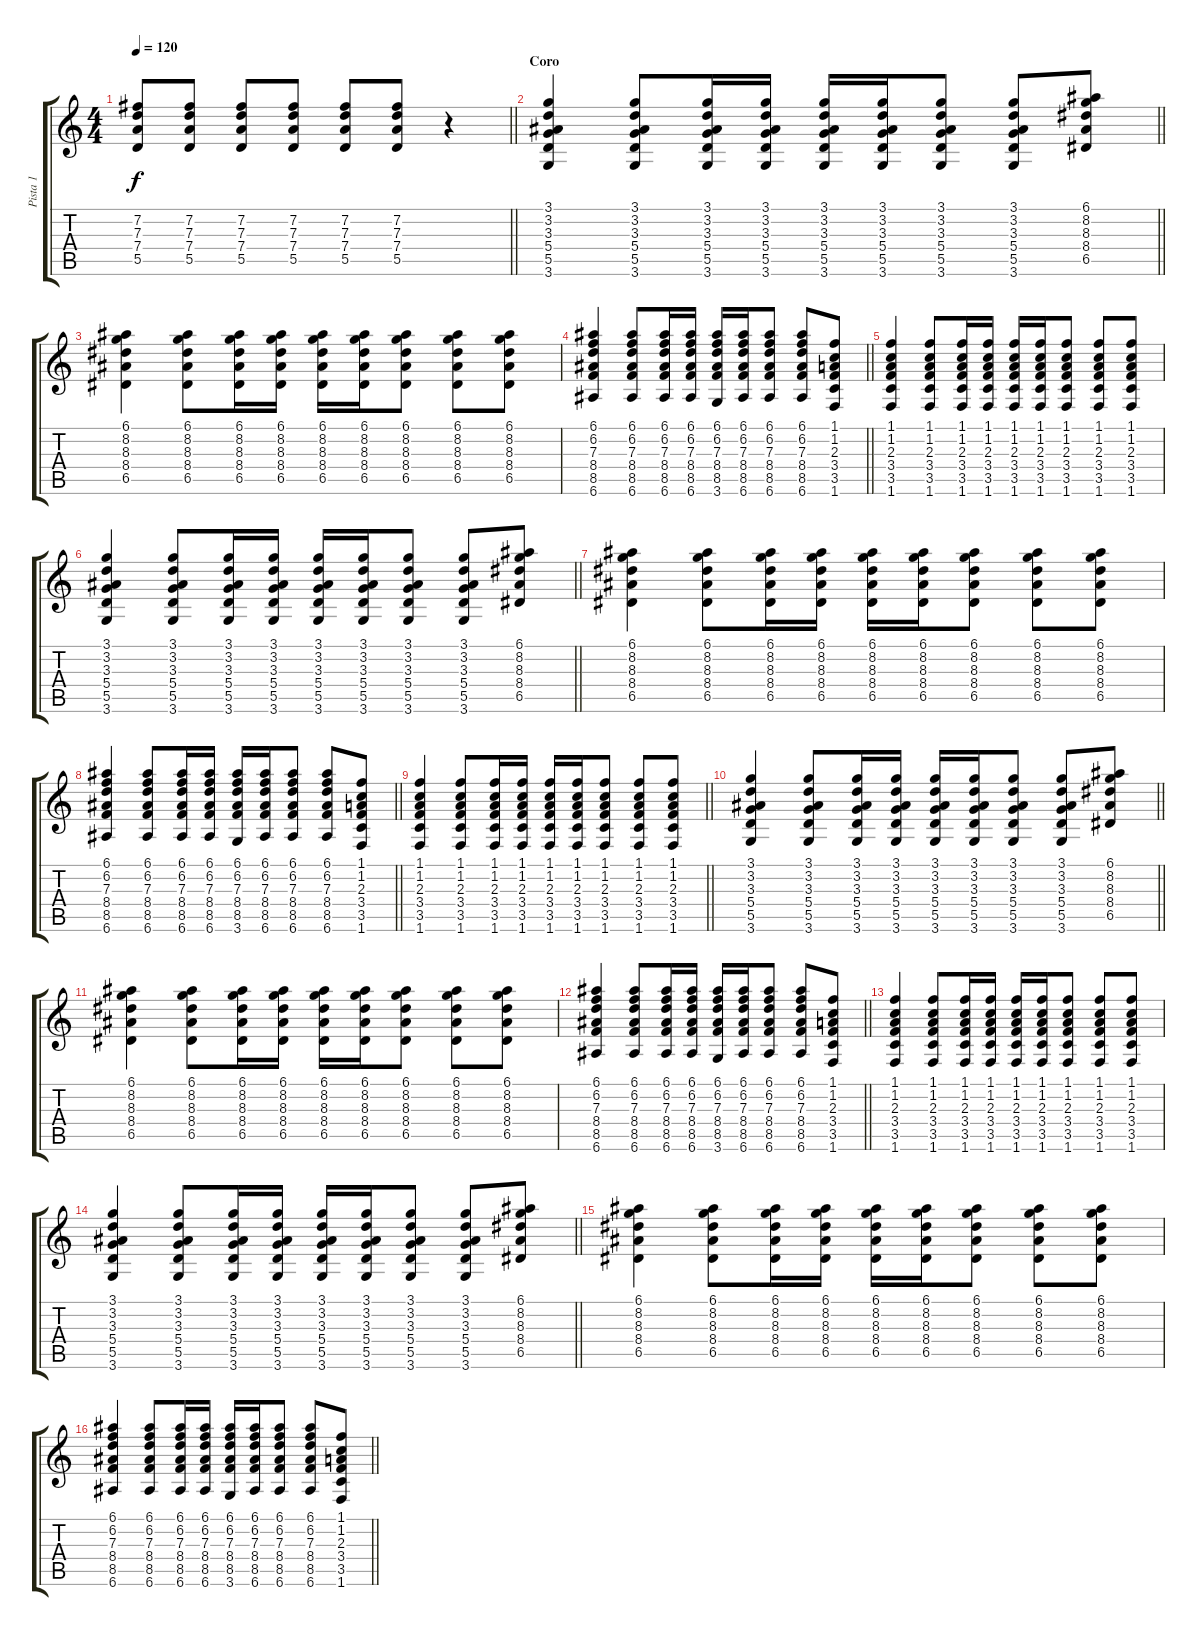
\track ("Pista 1" "Pista 1") {instrument electricguitarmuted}
\staff {score tabs}
\tuning (E4 B3 G3 D3 A2 E2) {hide}
\ts (4 4)
\tempo 120
\clef g2
\barLineRight lightlight
\ks c
(7.2 7.3 7.4 5.5).8{dy f} (7.2 7.3 7.4 5.5).8 (7.2 7.3 7.4 5.5).8 (7.2 7.3 7.4 5.5).8 (7.2 7.3 7.4 5.5).8 (7.2 7.3 7.4 5.5).8 r.4 |
\section ("" "Coro")
\barLineRight lightlight
(3.1 3.2 3.3 5.4 5.5 3.6).4 (3.1 3.2 3.3 5.4 5.5 3.6).8 (3.1 3.2 3.3 5.4 5.5 3.6).16 (3.1 3.2 3.3 5.4 5.5 3.6).16 (3.1 3.2 3.3 5.4 5.5 3.6).16 (3.1 3.2 3.3 5.4 5.5 3.6).16 (3.1 3.2 3.3 5.4 5.5 3.6).8 (3.1 3.2 3.3 5.4 5.5 3.6).8 (6.1 8.2 8.3 8.4 6.5).8 |
(6.1 8.2 8.3 8.4 6.5).4 (6.1 8.2 8.3 8.4 6.5).8 (6.1 8.2 8.3 8.4 6.5).16 (6.1 8.2 8.3 8.4 6.5).16 (6.1 8.2 8.3 8.4 6.5).16 (6.1 8.2 8.3 8.4 6.5).16 (6.1 8.2 8.3 8.4 6.5).8 (6.1 8.2 8.3 8.4 6.5).8 (6.1 8.2 8.3 8.4 6.5).8 |
\barLineRight lightlight
(6.1 6.2 7.3 8.4 8.5 6.6).4 (6.1 6.2 7.3 8.4 8.5 6.6).8 (6.1 6.2 7.3 8.4 8.5 6.6).16 (6.1 6.2 7.3 8.4 8.5 6.6).16 (6.1 6.2 7.3 8.4 8.5 3.6).16 (6.1 6.2 7.3 8.4 8.5 6.6).16 (6.1 6.2 7.3 8.4 8.5 6.6).8 (6.1 6.2 7.3 8.4 8.5 6.6).8 (1.1 1.2 2.3 3.4 3.5 1.6).8 |
(1.1 1.2 2.3 3.4 3.5 1.6).4 (1.1 1.2 2.3 3.4 3.5 1.6).8 (1.1 1.2 2.3 3.4 3.5 1.6).16 (1.1 1.2 2.3 3.4 3.5 1.6).16 (1.1 1.2 2.3 3.4 3.5 1.6).16 (1.1 1.2 2.3 3.4 3.5 1.6).16 (1.1 1.2 2.3 3.4 3.5 1.6).8 (1.1 1.2 2.3 3.4 3.5 1.6).8 (1.1 1.2 2.3 3.4 3.5 1.6).8 |
\barLineRight lightlight
(3.1 3.2 3.3 5.4 5.5 3.6).4 (3.1 3.2 3.3 5.4 5.5 3.6).8 (3.1 3.2 3.3 5.4 5.5 3.6).16 (3.1 3.2 3.3 5.4 5.5 3.6).16 (3.1 3.2 3.3 5.4 5.5 3.6).16 (3.1 3.2 3.3 5.4 5.5 3.6).16 (3.1 3.2 3.3 5.4 5.5 3.6).8 (3.1 3.2 3.3 5.4 5.5 3.6).8 (6.1 8.2 8.3 8.4 6.5).8 |
(6.1 8.2 8.3 8.4 6.5).4 (6.1 8.2 8.3 8.4 6.5).8 (6.1 8.2 8.3 8.4 6.5).16 (6.1 8.2 8.3 8.4 6.5).16 (6.1 8.2 8.3 8.4 6.5).16 (6.1 8.2 8.3 8.4 6.5).16 (6.1 8.2 8.3 8.4 6.5).8 (6.1 8.2 8.3 8.4 6.5).8 (6.1 8.2 8.3 8.4 6.5).8 |
\barLineRight lightlight
(6.1 6.2 7.3 8.4 8.5 6.6).4 (6.1 6.2 7.3 8.4 8.5 6.6).8 (6.1 6.2 7.3 8.4 8.5 6.6).16 (6.1 6.2 7.3 8.4 8.5 6.6).16 (6.1 6.2 7.3 8.4 8.5 3.6).16 (6.1 6.2 7.3 8.4 8.5 6.6).16 (6.1 6.2 7.3 8.4 8.5 6.6).8 (6.1 6.2 7.3 8.4 8.5 6.6).8 (1.1 1.2 2.3 3.4 3.5 1.6).8 |
\barLineRight lightlight
(1.1 1.2 2.3 3.4 3.5 1.6).4 (1.1 1.2 2.3 3.4 3.5 1.6).8 (1.1 1.2 2.3 3.4 3.5 1.6).16 (1.1 1.2 2.3 3.4 3.5 1.6).16 (1.1 1.2 2.3 3.4 3.5 1.6).16 (1.1 1.2 2.3 3.4 3.5 1.6).16 (1.1 1.2 2.3 3.4 3.5 1.6).8 (1.1 1.2 2.3 3.4 3.5 1.6).8 (1.1 1.2 2.3 3.4 3.5 1.6).8 |
\section ("" "")
\barLineRight lightlight
(3.1 3.2 3.3 5.4 5.5 3.6).4 (3.1 3.2 3.3 5.4 5.5 3.6).8 (3.1 3.2 3.3 5.4 5.5 3.6).16 (3.1 3.2 3.3 5.4 5.5 3.6).16 (3.1 3.2 3.3 5.4 5.5 3.6).16 (3.1 3.2 3.3 5.4 5.5 3.6).16 (3.1 3.2 3.3 5.4 5.5 3.6).8 (3.1 3.2 3.3 5.4 5.5 3.6).8 (6.1 8.2 8.3 8.4 6.5).8 |
(6.1 8.2 8.3 8.4 6.5).4 (6.1 8.2 8.3 8.4 6.5).8 (6.1 8.2 8.3 8.4 6.5).16 (6.1 8.2 8.3 8.4 6.5).16 (6.1 8.2 8.3 8.4 6.5).16 (6.1 8.2 8.3 8.4 6.5).16 (6.1 8.2 8.3 8.4 6.5).8 (6.1 8.2 8.3 8.4 6.5).8 (6.1 8.2 8.3 8.4 6.5).8 |
\barLineRight lightlight
(6.1 6.2 7.3 8.4 8.5 6.6).4 (6.1 6.2 7.3 8.4 8.5 6.6).8 (6.1 6.2 7.3 8.4 8.5 6.6).16 (6.1 6.2 7.3 8.4 8.5 6.6).16 (6.1 6.2 7.3 8.4 8.5 3.6).16 (6.1 6.2 7.3 8.4 8.5 6.6).16 (6.1 6.2 7.3 8.4 8.5 6.6).8 (6.1 6.2 7.3 8.4 8.5 6.6).8 (1.1 1.2 2.3 3.4 3.5 1.6).8 |
(1.1 1.2 2.3 3.4 3.5 1.6).4 (1.1 1.2 2.3 3.4 3.5 1.6).8 (1.1 1.2 2.3 3.4 3.5 1.6).16 (1.1 1.2 2.3 3.4 3.5 1.6).16 (1.1 1.2 2.3 3.4 3.5 1.6).16 (1.1 1.2 2.3 3.4 3.5 1.6).16 (1.1 1.2 2.3 3.4 3.5 1.6).8 (1.1 1.2 2.3 3.4 3.5 1.6).8 (1.1 1.2 2.3 3.4 3.5 1.6).8 |
\barLineRight lightlight
(3.1 3.2 3.3 5.4 5.5 3.6).4 (3.1 3.2 3.3 5.4 5.5 3.6).8 (3.1 3.2 3.3 5.4 5.5 3.6).16 (3.1 3.2 3.3 5.4 5.5 3.6).16 (3.1 3.2 3.3 5.4 5.5 3.6).16 (3.1 3.2 3.3 5.4 5.5 3.6).16 (3.1 3.2 3.3 5.4 5.5 3.6).8 (3.1 3.2 3.3 5.4 5.5 3.6).8 (6.1 8.2 8.3 8.4 6.5).8 |
(6.1 8.2 8.3 8.4 6.5).4 (6.1 8.2 8.3 8.4 6.5).8 (6.1 8.2 8.3 8.4 6.5).16 (6.1 8.2 8.3 8.4 6.5).16 (6.1 8.2 8.3 8.4 6.5).16 (6.1 8.2 8.3 8.4 6.5).16 (6.1 8.2 8.3 8.4 6.5).8 (6.1 8.2 8.3 8.4 6.5).8 (6.1 8.2 8.3 8.4 6.5).8 |
\barLineRight lightlight
(6.1 6.2 7.3 8.4 8.5 6.6).4 (6.1 6.2 7.3 8.4 8.5 6.6).8 (6.1 6.2 7.3 8.4 8.5 6.6).16 (6.1 6.2 7.3 8.4 8.5 6.6).16 (6.1 6.2 7.3 8.4 8.5 3.6).16 (6.1 6.2 7.3 8.4 8.5 6.6).16 (6.1 6.2 7.3 8.4 8.5 6.6).8 (6.1 6.2 7.3 8.4 8.5 6.6).8 (1.1 1.2 2.3 3.4 3.5 1.6).8
